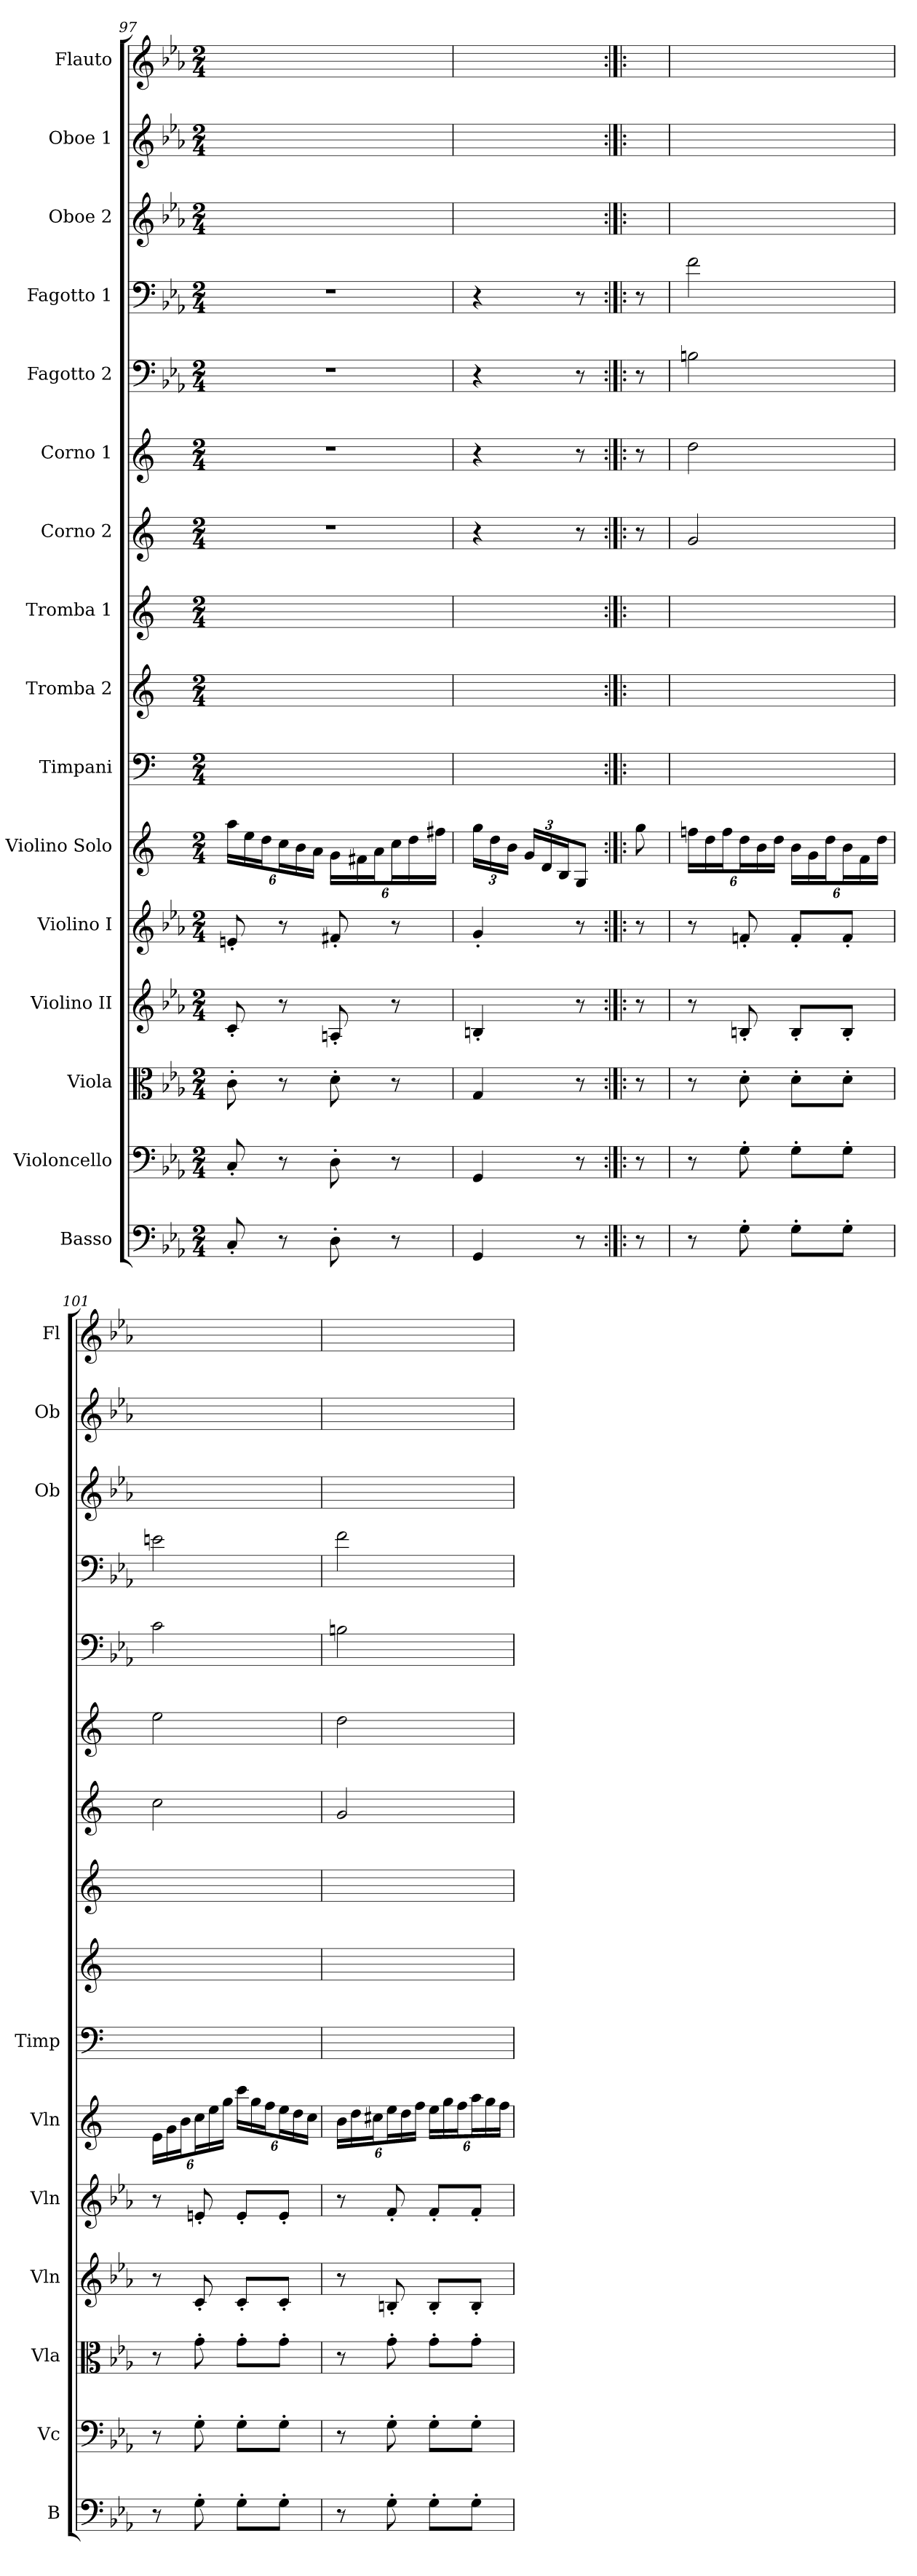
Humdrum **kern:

**kern	**kern	**kern	**kern	**kern	**kern	**kern	**kern	**kern	**kern	**kern	**kern	**kern	**kern	**kern	**kern
*part16	*part15	*part14	*part13	*part12	*part11	*part10	*part9	*part8	*part7	*part6	*part5	*part4	*part3	*part2	*part1
*staff16	*staff15	*staff14	*staff13	*staff12	*staff11	*staff10	*staff9	*staff8	*staff7	*staff6	*staff5	*staff4	*staff3	*staff2	*staff1
*I"Basso	*I"Violoncello	*I"Viola	*I"Violino II	*I"Violino I	*I"Violino Solo	*I"Timpani	*I"Tromba 2	*I"Tromba 1	*I"Corno 2	*I"Corno 1	*I"Fagotto 2	*I"Fagotto 1	*I"Oboe 2	*I"Oboe 1	*I"Flauto
*I'B	*I'Vc	*I'Vla	*I'Vln	*I'Vln	*I'Vln	*I'Timp	*	*	*	*	*	*	*I'Ob	*I'Ob	*I'Fl
*clefF4	*clefF4	*clefC3	*clefG2	*clefG2	*clefG2	*clefF4	*clefG2	*clefG2	*clefG2	*clefG2	*clefF4	*clefF4	*clefG2	*clefG2	*clefG2
*ITrd7c12	*	*	*	*	*	*	*	*	*ITrd7c12	*ITrd7c12	*	*	*	*	*
*k[b-e-a-]	*k[b-e-a-]	*k[b-e-a-]	*k[b-e-a-]	*k[b-e-a-]	*	*	*	*	*	*	*k[b-e-a-]	*k[b-e-a-]	*k[b-e-a-]	*k[b-e-a-]	*k[b-e-a-]
*M2/4	*M2/4	*M2/4	*M2/4	*M2/4	*M2/4	*M2/4	*M2/4	*M2/4	*M2/4	*M2/4	*M2/4	*M2/4	*M2/4	*M2/4	*M2/4
=97	=97	=97	=97	=97	=97	=97	=97	=97	=97	=97	=97	=97	=97	=97	=97
8CC'	8C'	8c'	8c'	8en'	24aa\LL	2ryy	2ryy	2ryy	2r	2r	2r	2r	2ryy	2ryy	2ryy
.	.	.	.	.	24ee\	.	.	.	.	.	.	.	.	.	.
.	.	.	.	.	24dd\J	.	.	.	.	.	.	.	.	.	.
8r	8r	8r	8r	8r	24cc\L	.	.	.	.	.	.	.	.	.	.
.	.	.	.	.	24b\	.	.	.	.	.	.	.	.	.	.
.	.	.	.	.	24a\JJ	.	.	.	.	.	.	.	.	.	.
8DD'	8D'	8d'	8An'	8f#X'	24g\LL	.	.	.	.	.	.	.	.	.	.
.	.	.	.	.	24f#X\	.	.	.	.	.	.	.	.	.	.
.	.	.	.	.	24a\J	.	.	.	.	.	.	.	.	.	.
8r	8r	8r	8r	8r	24cc\L	.	.	.	.	.	.	.	.	.	.
.	.	.	.	.	24dd\	.	.	.	.	.	.	.	.	.	.
.	.	.	.	.	24ff#X\JJ	.	.	.	.	.	.	.	.	.	.
=98	=98	=98	=98	=98	=98	=98	=98	=98	=98	=98	=98	=98	=98	=98	=98
4GGG	4GG	4G	4Bn'	4g'	24gg\LL	4.ryy	4.ryy	4.ryy	4r	4r	4r	4r	4.ryy	4.ryy	4.ryy
.	.	.	.	.	24dd\	.	.	.	.	.	.	.	.	.	.
.	.	.	.	.	24b\JJ	.	.	.	.	.	.	.	.	.	.
.	.	.	.	.	24g/LL	.	.	.	.	.	.	.	.	.	.
.	.	.	.	.	24d/	.	.	.	.	.	.	.	.	.	.
.	.	.	.	.	24B/J	.	.	.	.	.	.	.	.	.	.
8r	8r	8r	8r	8r	8G/J	.	.	.	8r	8r	8r	8r	.	.	.
=99:|!|:	=99:|!|:	=99:|!|:	=99:|!|:	=99:|!|:	=99:|!|:	=99:|!|:	=99:|!|:	=99:|!|:	=99:|!|:	=99:|!|:	=99:|!|:	=99:|!|:	=99:|!|:	=99:|!|:	=99:|!|:
8r	8r	8r	8r	8r	8gg	8ryy	8ryy	8ryy	8r	8r	8r	8r	8ryy	8ryy	8ryy
=100	=100	=100	=100	=100	=100	=100	=100	=100	=100	=100	=100	=100	=100	=100	=100
8r	8r	8r	8r	8r	24ffn\LL	2ryy	2ryy	2ryy	2G	2d	2Bn	2f	2ryy	2ryy	2ryy
.	.	.	.	.	24dd\	.	.	.	.	.	.	.	.	.	.
.	.	.	.	.	24ff\J	.	.	.	.	.	.	.	.	.	.
8GG'	8G'	8d'	8Bn'	8fn'	24dd\L	.	.	.	.	.	.	.	.	.	.
.	.	.	.	.	24b\	.	.	.	.	.	.	.	.	.	.
.	.	.	.	.	24dd\JJ	.	.	.	.	.	.	.	.	.	.
8GG'\L	8G'\L	8d'\L	8B'/L	8f'/L	24b\LL	.	.	.	.	.	.	.	.	.	.
.	.	.	.	.	24g\	.	.	.	.	.	.	.	.	.	.
.	.	.	.	.	24dd\J	.	.	.	.	.	.	.	.	.	.
8GG'\J	8G'\J	8d'\J	8B'/J	8f'/J	24b\L	.	.	.	.	.	.	.	.	.	.
.	.	.	.	.	24f\	.	.	.	.	.	.	.	.	.	.
.	.	.	.	.	24dd\JJ	.	.	.	.	.	.	.	.	.	.
=101	=101	=101	=101	=101	=101	=101	=101	=101	=101	=101	=101	=101	=101	=101	=101
8r	8r	8r	8r	8r	24e\LL	2ryy	2ryy	2ryy	2c	2e	2c	2en	2ryy	2ryy	2ryy
.	.	.	.	.	24g\	.	.	.	.	.	.	.	.	.	.
.	.	.	.	.	24b\J	.	.	.	.	.	.	.	.	.	.
8GG'	8G'	8g'	8c'	8en'	24cc\L	.	.	.	.	.	.	.	.	.	.
.	.	.	.	.	24ee\	.	.	.	.	.	.	.	.	.	.
.	.	.	.	.	24gg\JJ	.	.	.	.	.	.	.	.	.	.
8GG'\L	8G'\L	8g'\L	8c'/L	8e'/L	24ccc\LL	.	.	.	.	.	.	.	.	.	.
.	.	.	.	.	24gg\	.	.	.	.	.	.	.	.	.	.
.	.	.	.	.	24ff\J	.	.	.	.	.	.	.	.	.	.
8GG'\J	8G'\J	8g'\J	8c'/J	8e'/J	24ee\L	.	.	.	.	.	.	.	.	.	.
.	.	.	.	.	24dd\	.	.	.	.	.	.	.	.	.	.
.	.	.	.	.	24cc\JJ	.	.	.	.	.	.	.	.	.	.
=102	=102	=102	=102	=102	=102	=102	=102	=102	=102	=102	=102	=102	=102	=102	=102
8r	8r	8r	8r	8r	24b\LL	2ryy	2ryy	2ryy	2G	2d	2Bn	2f	2ryy	2ryy	2ryy
.	.	.	.	.	24dd\	.	.	.	.	.	.	.	.	.	.
.	.	.	.	.	24cc#X\J	.	.	.	.	.	.	.	.	.	.
8GG'	8G'	8g'	8Bn'	8f'	24ee\L	.	.	.	.	.	.	.	.	.	.
.	.	.	.	.	24dd\	.	.	.	.	.	.	.	.	.	.
.	.	.	.	.	24ff\JJ	.	.	.	.	.	.	.	.	.	.
8GG'\L	8G'\L	8g'\L	8B'/L	8f'/L	24ee\LL	.	.	.	.	.	.	.	.	.	.
.	.	.	.	.	24gg\	.	.	.	.	.	.	.	.	.	.
.	.	.	.	.	24ff\J	.	.	.	.	.	.	.	.	.	.
8GG'\J	8G'\J	8g'\J	8B'/J	8f'/J	24aa\L	.	.	.	.	.	.	.	.	.	.
.	.	.	.	.	24gg\	.	.	.	.	.	.	.	.	.	.
.	.	.	.	.	24ff\JJ	.	.	.	.	.	.	.	.	.	.
=	=	=	=	=	=	=	=	=	=	=	=	=	=	=	=
*-	*-	*-	*-	*-	*-	*-	*-	*-	*-	*-	*-	*-	*-	*-	*-
